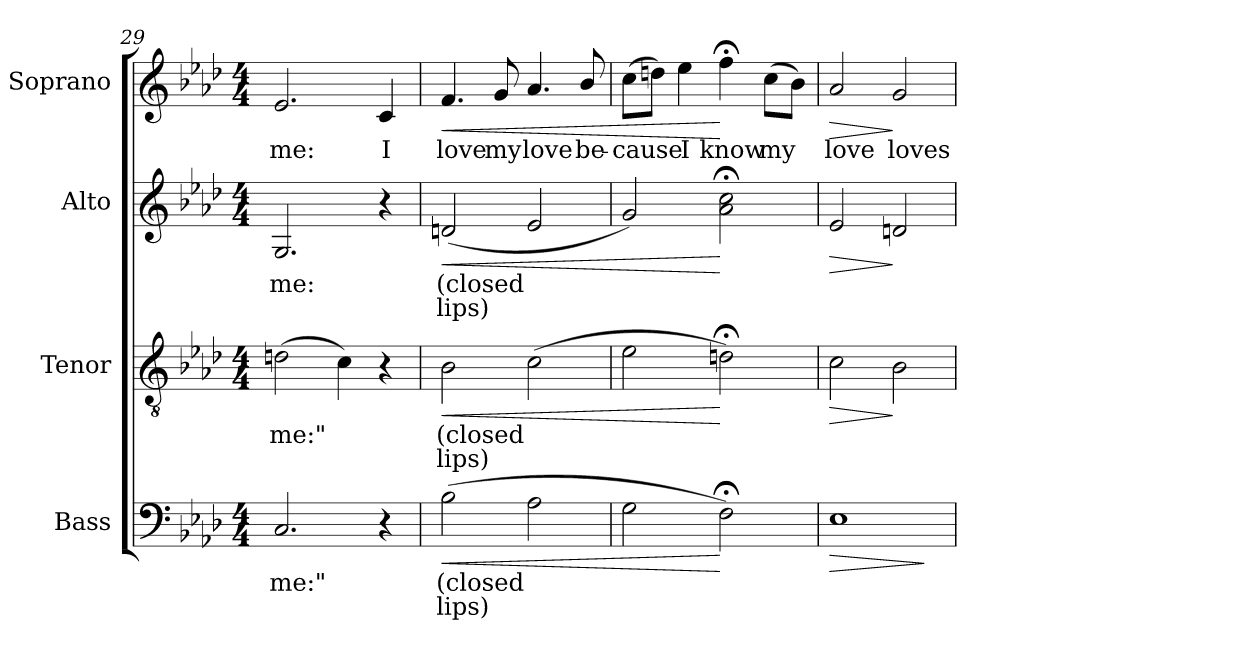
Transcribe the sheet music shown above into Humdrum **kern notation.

**kern	**text	**text	**dynam	**kern	**text	**text	**dynam	**kern	**text	**text	**dynam	**kern	**text	**dynam
*part4	*part4	*part4	*part4	*part3	*part3	*part3	*part3	*part2	*part2	*part2	*part2	*part1	*part1	*part1
*staff4	*staff4	*staff4	*staff4	*staff3	*staff3	*staff3	*staff3	*staff2	*staff2	*staff2	*staff2	*staff1	*staff1	*staff1
*I"Bass	*	*	*	*I"Tenor	*	*	*	*I"Alto	*	*	*	*I"Soprano	*	*
*I'B.	*	*	*	*I'T.	*	*	*	*I'A.	*	*	*	*I'S.	*	*
*clefF4	*	*	*	*clefGv2	*	*	*	*clefG2	*	*	*	*clefG2	*	*
*	*	*	*	*ITrd7c12	*	*	*	*	*	*	*	*	*	*
*k[b-e-a-d-]	*	*	*	*k[b-e-a-d-]	*	*	*	*k[b-e-a-d-]	*	*	*	*k[b-e-a-d-]	*	*
*A-:	*	*	*	*A-:	*	*	*	*A-:	*	*	*	*A-:	*	*
*M4/4	*	*	*	*M4/4	*	*	*	*M4/4	*	*	*	*M4/4	*	*
=29	=29	=29	=29	=29	=29	=29	=29	=29	=29	=29	=29	=29	=29	=29
!	!LO:LY:b:color=#000000	!	!	!	!	!	!	!	!	!	!	!	!	!
!	!	!	!	!	!LO:LY:b:color=#000000	!	!	!	!	!	!	!	!	!
!	!	!	!	!	!	!	!	!	!LO:LY:b:color=#000000	!	!	!	!	!
!	!	!	!	!	!	!	!	!	!	!	!	!	!LO:LY:b:color=#000000	!
2.Ci/	me:"	.	.	(2Dni\	me:"	.	.	2.Gi/	me:	.	.	2.e-i/	me:	.
.	.	.	.	4Ci\)	.	.	.	.	.	.	.	.	.	.
!	!	!	!	!	!	!	!	!	!	!	!	!	!LO:LY:b:color=#000000	!
4r	.	.	.	4r	.	.	.	4r	.	.	.	4ci/	I	.
!!LO:PB:g=z
=30	=30	=30	=30	=30	=30	=30	=30	=30	=30	=30	=30	=30	=30	=30
!	!LO:LY:b:color=#000000	!LO:LY:b:color=#000000	!LO:HP:b	!	!	!	!	!	!	!	!	!	!	!
!	!	!	!	!	!LO:LY:b:color=#000000	!LO:LY:b:color=#000000	!LO:HP:b	!	!	!	!	!	!	!
!	!	!	!	!	!	!	!	!	!LO:LY:b:color=#000000	!LO:LY:b:color=#000000	!LO:HP:b	!	!	!
!	!	!	!	!	!	!	!	!	!	!	!	!	!LO:LY:b:color=#000000	!LO:HP:b
(2B-i\	(closed	lips)	<	2BB-i\	(closed	lips)	<	(2dni/	(closed	lips)	<	4.fi/	love	<
!	!	!	!	!	!	!	!	!	!	!	!	!	!LO:LY:b:color=#000000	!
.	.	.	.	.	.	.	.	.	.	.	.	8gi/	my	.
!	!	!	!	!	!	!	!	!	!	!	!	!	!LO:LY:b:color=#000000	!
2A-i\	.	.	.	(2Ci\	.	.	.	2e-i/	.	.	.	4.a-i/	love	.
!	!	!	!	!	!	!	!	!	!	!	!	!	!LO:LY:b:color=#000000	!
.	.	.	.	.	.	.	.	.	.	.	.	8b-i/	be-	.
=31	=31	=31	=31	=31	=31	=31	=31	=31	=31	=31	=31	=31	=31	=31
!	!	!	!	!	!	!	!	!	!	!	!	!	!LO:LY:b:color=#000000	!
2Gi\	.	.	.	2E-i\	.	.	.	2gi/)	.	.	.	(8cci\L	-cause	.
.	.	.	.	.	.	.	.	.	.	.	.	8ddni\J)	.	.
!	!	!	!	!	!	!	!	!	!	!	!	!	!LO:LY:b:color=#000000	!
.	.	.	.	.	.	.	.	.	.	.	.	4ee-i\	I	.
!	!	!	!	!	!	!	!	!	!	!	!	!	!LO:LY:b:color=#000000	!
2F;i\)	.	.	[	2Dn;i\)	.	.	[	2a-i\; 2cci;	.	.	[	4ff;i\	know	[
!	!	!	!	!	!	!	!	!	!	!	!	!	!LO:LY:b:color=#000000	!
.	.	.	.	.	.	.	.	.	.	.	.	(8cci\L	my	.
.	.	.	.	.	.	.	.	.	.	.	.	8b-i\J)	.	.
=32	=32	=32	=32	=32	=32	=32	=32	=32	=32	=32	=32	=32	=32	=32
!	!	!	!LO:HP:b	!	!	!	!LO:HP:b	!	!	!	!LO:HP:b	!	!	!
!	!	!	!	!	!	!	!	!	!	!	!	!	!LO:LY:b:color=#000000	!LO:HP:b
1E-i	.	.	>	2Ci\	.	.	>	2e-i/	.	.	>	2a-i/	love	>
!	!	!	!	!	!	!	!	!	!	!	!	!	!LO:LY:b:color=#000000	!
.	.	.	.	2BB-i\	.	.	]	2dni/	.	.	]	2gi/	loves	]
.	.	.	]	.	.	.	.	.	.	.	.	.	.	.
=	=	=	=	=	=	=	=	=	=	=	=	=	=	=
*-	*-	*-	*-	*-	*-	*-	*-	*-	*-	*-	*-	*-	*-	*-
